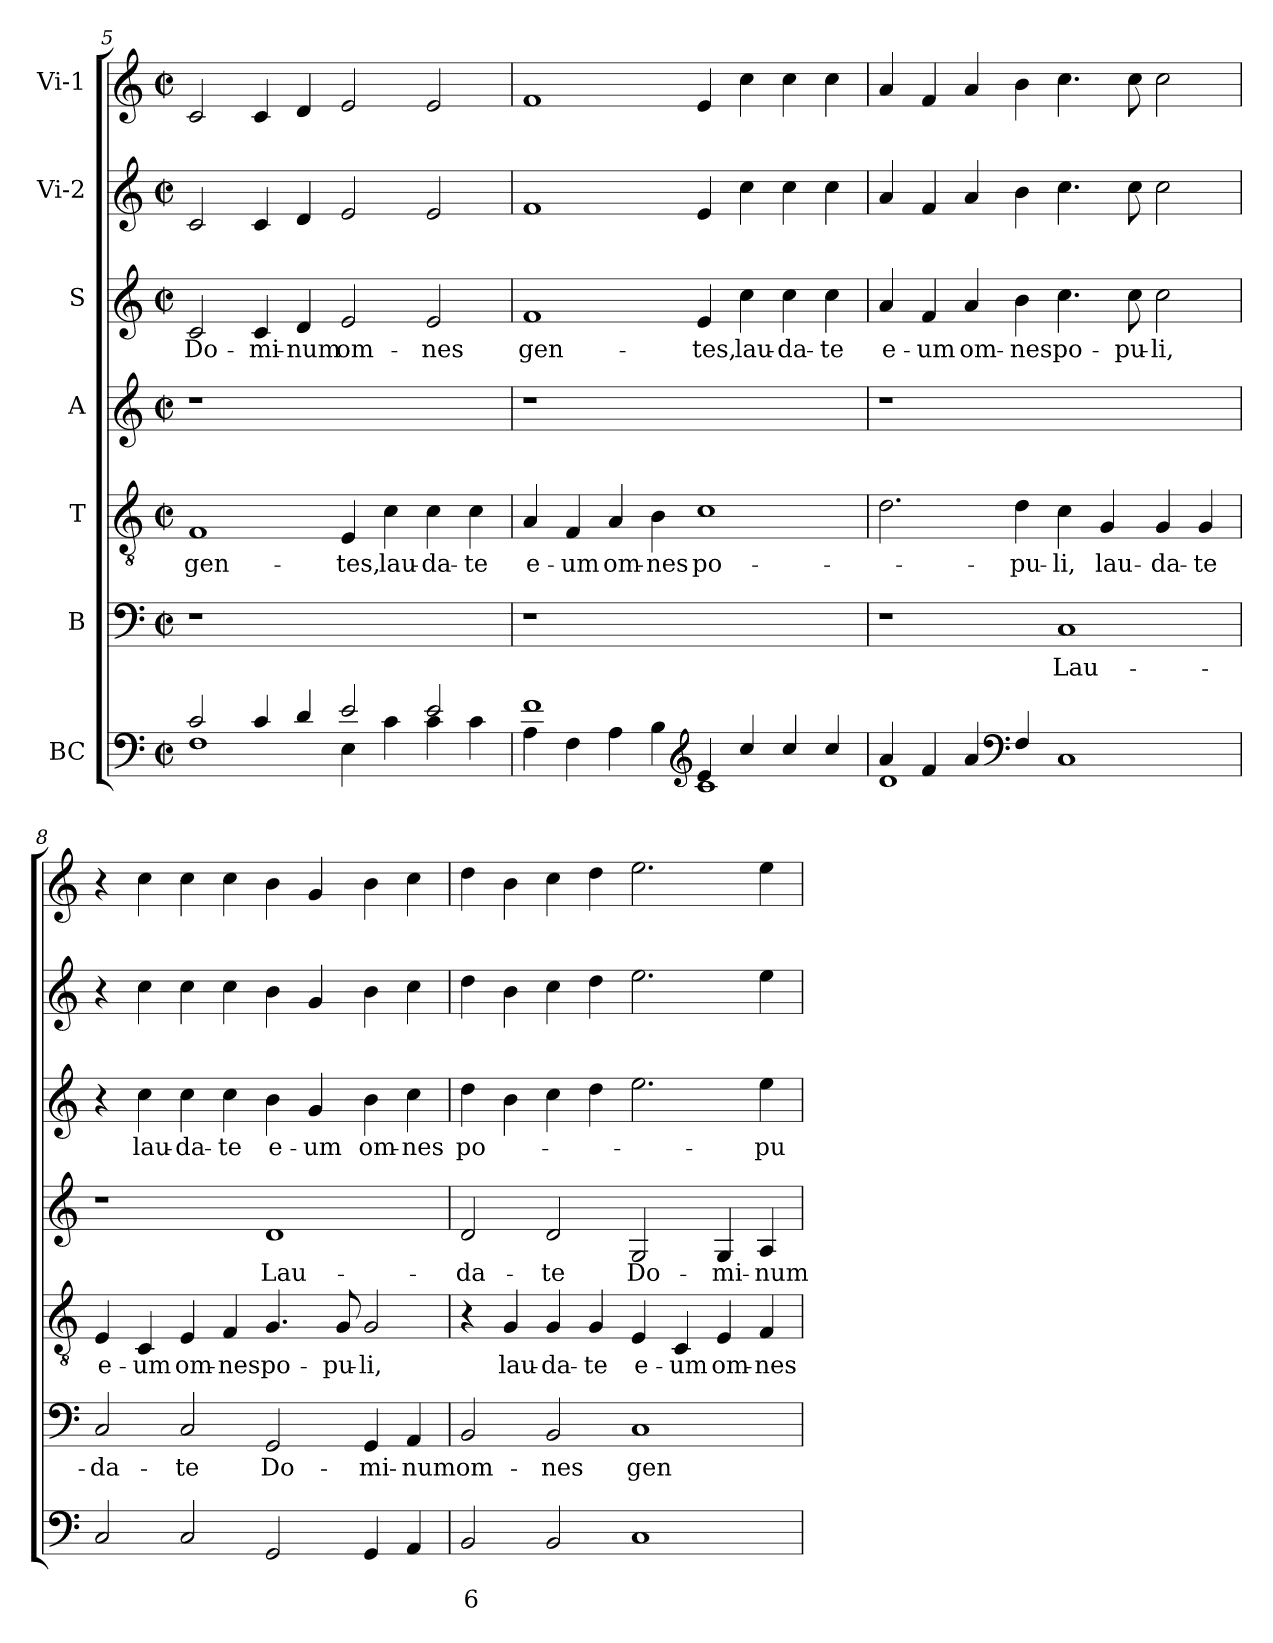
**kern	**text	**text	**kern	**text	**kern	**text	**kern	**text	**kern	**text	**kern	**kern
*part7	*part7	*part7	*part6	*part6	*part5	*part5	*part4	*part4	*part3	*part3	*part2	*part1
*staff7	*staff7	*staff7	*staff6	*staff6	*staff5	*staff5	*staff4	*staff4	*staff3	*staff3	*staff2	*staff1
*I"BC	*	*	*I"B	*	*I"T	*	*I"A	*	*I"S	*	*I"Vi-2	*I"Vi-1
*clefF4	*	*	*clefF4	*	*clefGv2	*	*clefG2	*	*clefG2	*	*clefG2	*clefG2
*k[]	*	*	*k[]	*	*k[]	*	*k[]	*	*k[]	*	*k[]	*k[]
*C:	*	*	*C:	*	*C:	*	*C:	*	*C:	*	*C:	*C:
*M2/2	*	*	*M2/2	*	*M2/2	*	*M2/2	*	*M2/2	*	*M2/2	*M2/2
*met(c|)	*	*	*met(c|)	*	*met(c|)	*	*met(c|)	*	*met(c|)	*	*met(c|)	*met(c|)
=5	=5	=5	=5	=5	=5	=5	=5	=5	=5	=5	=5	=5
*^	*	*	*	*	*	*	*	*	*	*	*	*
!	!	!	!	!	!	!	!LO:LY:b	!	!	!	!LO:LY:b	!	!
2c/	1F	.	.	1r	.	1F	gen-	1r	.	2c/	Do-	2c/	2c/
!	!	!	!	!	!	!	!	!	!	!	!LO:LY:b	!	!
4c/	.	.	.	.	.	.	.	.	.	4c/	-mi-	4c/	4c/
!	!	!	!	!	!	!	!	!	!	!	!LO:LY:b	!	!
4d/	.	.	.	.	.	.	.	.	.	4d/	-num	4d/	4d/
!	!	!	!	!	!	!	!LO:LY:b	!	!	!	!LO:LY:b	!	!
2e/	4E\	.	.	1ryy	.	4E/	-tes,	1ryy	.	2e/	om-	2e/	2e/
!	!	!	!	!	!	!	!LO:LY:b	!	!	!	!	!	!
.	4c\	.	.	.	.	4c\	lau-	.	.	.	.	.	.
!	!	!	!	!	!	!	!LO:LY:b	!	!	!	!LO:LY:b	!	!
2e/	4c\	.	.	.	.	4c\	-da-	.	.	2e/	-nes	2e/	2e/
!	!	!	!	!	!	!	!LO:LY:b	!	!	!	!	!	!
.	4c\	.	.	.	.	4c\	-te	.	.	.	.	.	.
!!LO:LB:g=z
=6	=6	=6	=6	=6	=6	=6	=6	=6	=6	=6	=6	=6	=6
!	!	!	!	!	!	!	!LO:LY:b	!	!	!	!LO:LY:b	!	!
1f	4A\	.	.	1r	.	4A/	e-	1r	.	1f	gen-	1f	1f
!	!	!	!	!	!	!	!LO:LY:b	!	!	!	!	!	!
.	4F\	.	.	.	.	4F/	-um	.	.	.	.	.	.
!	!	!	!	!	!	!	!LO:LY:b	!	!	!	!	!	!
.	4A\	.	.	.	.	4A/	om-	.	.	.	.	.	.
!	!	!	!	!	!	!	!LO:LY:b	!	!	!	!	!	!
.	4B\	.	.	.	.	4B\	-nes	.	.	.	.	.	.
*clefG2	*	*	*	*	*	*	*	*	*	*	*	*	*
!	!	!	!	!	!	!	!LO:LY:b	!	!	!	!LO:LY:b	!	!
4e/	1c	.	.	1ryy	.	1c	po-	1ryy	.	4e/	-tes,	4e/	4e/
!	!	!	!	!	!	!	!	!	!	!	!LO:LY:b	!	!
4cc/	.	.	.	.	.	.	.	.	.	4cc\	lau-	4cc\	4cc\
!	!	!	!	!	!	!	!	!	!	!	!LO:LY:b	!	!
4cc/	.	.	.	.	.	.	.	.	.	4cc\	-da-	4cc\	4cc\
!	!	!	!	!	!	!	!	!	!	!	!LO:LY:b	!	!
4cc/	.	.	.	.	.	.	.	.	.	4cc\	-te	4cc\	4cc\
=7	=7	=7	=7	=7	=7	=7	=7	=7	=7	=7	=7	=7	=7
!	!	!	!	!	!	!	!	!	!	!	!LO:LY:b	!	!
4a/	1d	.	.	1r	.	2.d\	.	1r	.	4a/	e-	4a/	4a/
!	!	!	!	!	!	!	!	!	!	!	!LO:LY:b	!	!
4f/	.	.	.	.	.	.	.	.	.	4f/	-um	4f/	4f/
!	!	!	!	!	!	!	!	!	!	!	!LO:LY:b	!	!
4a/	.	.	.	.	.	.	.	.	.	4a/	om-	4a/	4a/
*clefF4	*	*	*	*	*	*	*	*	*	*	*	*	*
!	!	!	!	!	!	!	!LO:LY:b	!	!	!	!LO:LY:b	!	!
4F/	.	.	.	.	.	4d\	-pu-	.	.	4b\	-nes	4b\	4b\
!	!	!	!	!	!LO:LY:b	!	!LO:LY:b	!	!	!	!LO:LY:b	!	!
1C	1ryy	.	.	1C	Lau-	4c\	-li,	1ryy	.	4.cc\	po-	4.cc\	4.cc\
!	!	!	!	!	!	!	!LO:LY:b	!	!	!	!	!	!
.	.	.	.	.	.	4G/	lau-	.	.	.	.	.	.
!	!	!	!	!	!	!	!	!	!	!	!LO:LY:b	!	!
.	.	.	.	.	.	.	.	.	.	8cc\	-pu-	8cc\	8cc\
!	!	!	!	!	!	!	!LO:LY:b	!	!	!	!LO:LY:b	!	!
.	.	.	.	.	.	4G/	-da-	.	.	2cc\	-li,	2cc\	2cc\
!	!	!	!	!	!	!	!LO:LY:b	!	!	!	!	!	!
.	.	.	.	.	.	4G/	-te	.	.	.	.	.	.
*v	*v	*	*	*	*	*	*	*	*	*	*	*	*
=8	=8	=8	=8	=8	=8	=8	=8	=8	=8	=8	=8	=8
!	!	!	!	!LO:LY:b	!	!LO:LY:b	!	!	!	!	!	!
2C/	.	.	2C/	-da-	4E/	e-	1r	.	4r	.	4r	4r
!	!	!	!	!	!	!LO:LY:b	!	!	!	!LO:LY:b	!	!
.	.	.	.	.	4C/	-um	.	.	4cc\	lau-	4cc\	4cc\
!	!	!	!	!LO:LY:b	!	!LO:LY:b	!	!	!	!LO:LY:b	!	!
2C/	.	.	2C/	-te	4E/	om-	.	.	4cc\	-da-	4cc\	4cc\
!	!	!	!	!	!	!LO:LY:b	!	!	!	!LO:LY:b	!	!
.	.	.	.	.	4F/	-nes	.	.	4cc\	-te	4cc\	4cc\
!	!	!	!	!LO:LY:b	!	!LO:LY:b	!	!LO:LY:b	!	!LO:LY:b	!	!
2GG/	.	.	2GG/	Do-	4.G/	po-	1d	Lau-	4b\	e-	4b\	4b\
!	!	!	!	!	!	!	!	!	!	!LO:LY:b	!	!
.	.	.	.	.	.	.	.	.	4g/	-um	4g/	4g/
!	!	!	!	!	!	!LO:LY:b	!	!	!	!	!	!
.	.	.	.	.	8G/	-pu-	.	.	.	.	.	.
!	!	!	!	!LO:LY:b	!	!LO:LY:b	!	!	!	!LO:LY:b	!	!
4GG/	.	.	4GG/	-mi-	2G/	-li,	.	.	4b\	om-	4b\	4b\
!	!	!	!	!LO:LY:b	!	!	!	!	!	!LO:LY:b	!	!
4AA/	.	.	4AA/	-num	.	.	.	.	4cc\	-nes	4cc\	4cc\
=9	=9	=9	=9	=9	=9	=9	=9	=9	=9	=9	=9	=9
!	!	!LO:LY:b	!	!LO:LY:b	!	!	!	!LO:LY:b	!	!LO:LY:b	!	!
2BB/	.	6	2BB/	om-	4r	.	2d/	-da-	4dd\	po-	4dd\	4dd\
!	!	!	!	!	!	!LO:LY:b	!	!	!	!	!	!
.	.	.	.	.	4G/	lau-	.	.	4b\	.	4b\	4b\
!	!	!	!	!LO:LY:b	!	!LO:LY:b	!	!LO:LY:b	!	!	!	!
2BB/	.	.	2BB/	-nes	4G/	-da-	2d/	-te	4cc\	.	4cc\	4cc\
!	!	!	!	!	!	!LO:LY:b	!	!	!	!	!	!
.	.	.	.	.	4G/	-te	.	.	4dd\	.	4dd\	4dd\
!	!	!	!	!LO:LY:b	!	!LO:LY:b	!	!LO:LY:b	!	!	!	!
1C	.	.	1C	gen-	4E/	e-	2G/	Do-	2.ee\	.	2.ee\	2.ee\
!	!	!	!	!	!	!LO:LY:b	!	!	!	!	!	!
.	.	.	.	.	4C/	-um	.	.	.	.	.	.
!	!	!	!	!	!	!LO:LY:b	!	!LO:LY:b	!	!	!	!
.	.	.	.	.	4E/	om-	4G/	-mi-	.	.	.	.
!	!	!	!	!	!	!LO:LY:b	!	!LO:LY:b	!	!LO:LY:b	!	!
.	.	.	.	.	4F/	-nes	4A/	-num	4ee\	-pu-	4ee\	4ee\
=	=	=	=	=	=	=	=	=	=	=	=	=
*-	*-	*-	*-	*-	*-	*-	*-	*-	*-	*-	*-	*-
